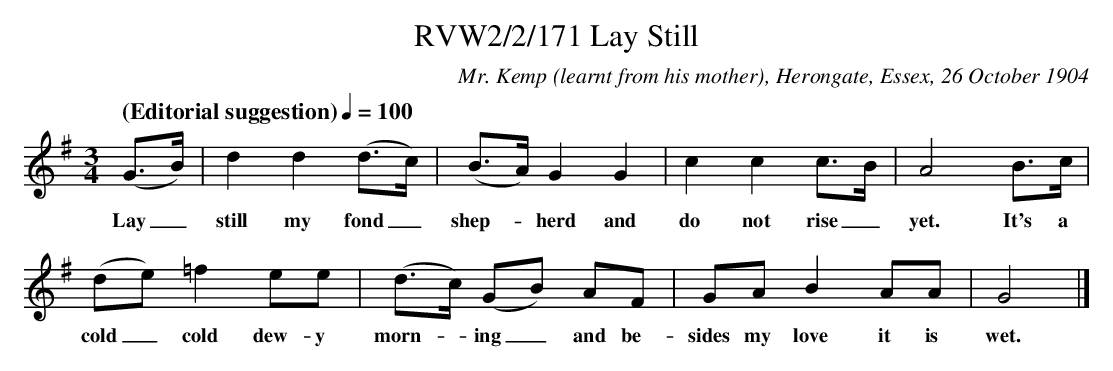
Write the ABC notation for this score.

X:1
T:RVW2/2/171 Lay Still
C:Mr. Kemp (learnt from his mother), Herongate, Essex, 26 October 1904
L:1/8
Q: "(Editorial suggestion)" 1/4=100
M:3/4
K:G
(G3/2B/2) | d2 d2 (d3/2c/2) | (B3/2A/2) G2 G2 |  c2 c2 c3/2B/2 | A4 B3/2c/2 |
w: Lay_ still my fond_ shep-*herd and do not rise_ yet. It's a
(de) =f2 ee | (d3/2c/2) (GB) AF | GA B2 AA | G4 |]
w: cold_ cold dew-y morn-*ing_ and be-sides my love it is wet.
